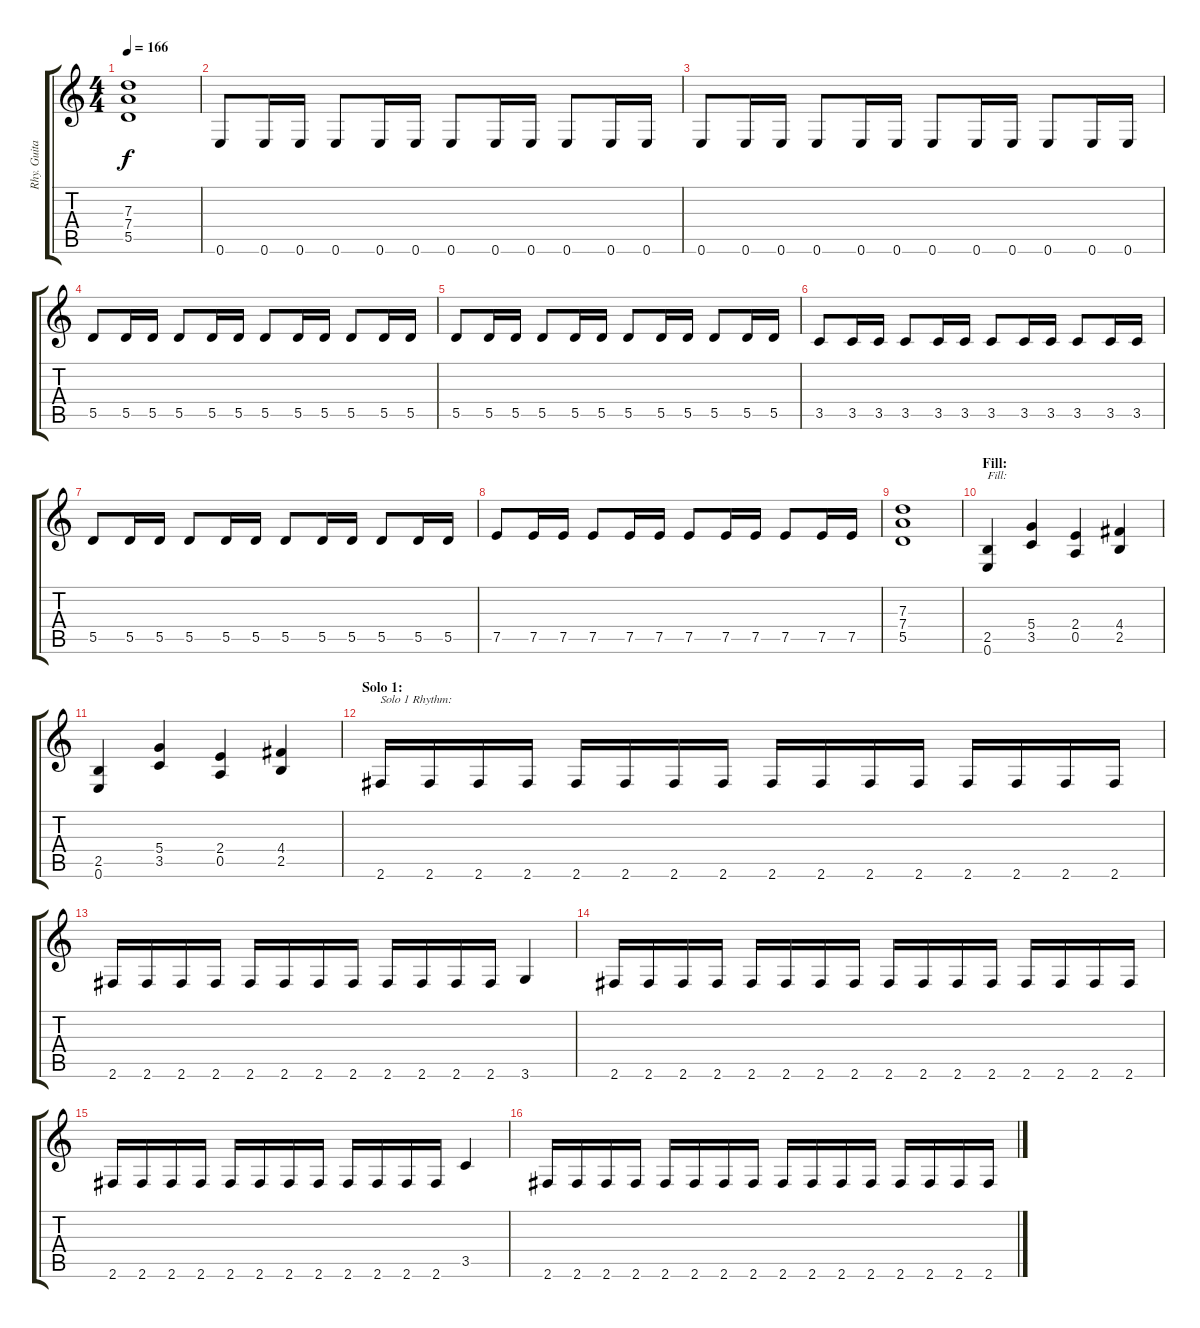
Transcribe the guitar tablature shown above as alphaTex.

\track ("Rhy. Guitar I" "Rhy. Guita") {instrument distortionguitar}
\staff {score tabs}
\tuning (E4 B3 G3 D3 A2 E2) {hide}
\ts (4 4)
\tempo 166
\clef g2
\ks c
(7.3 7.4 5.5).1{dy f} |
0.6.8 0.6.16 0.6.16 0.6.8 0.6.16 0.6.16 0.6.8 0.6.16 0.6.16 0.6.8 0.6.16 0.6.16 |
0.6.8 0.6.16 0.6.16 0.6.8 0.6.16 0.6.16 0.6.8 0.6.16 0.6.16 0.6.8 0.6.16 0.6.16 |
5.5.8 5.5.16 5.5.16 5.5.8 5.5.16 5.5.16 5.5.8 5.5.16 5.5.16 5.5.8 5.5.16 5.5.16 |
5.5.8 5.5.16 5.5.16 5.5.8 5.5.16 5.5.16 5.5.8 5.5.16 5.5.16 5.5.8 5.5.16 5.5.16 |
3.5.8 3.5.16 3.5.16 3.5.8 3.5.16 3.5.16 3.5.8 3.5.16 3.5.16 3.5.8 3.5.16 3.5.16 |
5.5.8 5.5.16 5.5.16 5.5.8 5.5.16 5.5.16 5.5.8 5.5.16 5.5.16 5.5.8 5.5.16 5.5.16 |
7.5.8 7.5.16 7.5.16 7.5.8 7.5.16 7.5.16 7.5.8 7.5.16 7.5.16 7.5.8 7.5.16 7.5.16 |
(7.3 7.4 5.5).1 |
\section ("" "Fill:")
(2.5 0.6).4{txt "Fill:"} (5.4 3.5).4 (2.4 0.5).4 (4.4 2.5).4 |
(2.5 0.6).4 (5.4 3.5).4 (2.4 0.5).4 (4.4 2.5).4 |
\section ("" "Solo 1:")
2.6.16{txt "Solo 1 Rhythm:"} 2.6.16 2.6.16 2.6.16 2.6.16 2.6.16 2.6.16 2.6.16 2.6.16 2.6.16 2.6.16 2.6.16 2.6.16 2.6.16 2.6.16 2.6.16 |
2.6.16 2.6.16 2.6.16 2.6.16 2.6.16 2.6.16 2.6.16 2.6.16 2.6.16 2.6.16 2.6.16 2.6.16 3.6.4 |
2.6.16 2.6.16 2.6.16 2.6.16 2.6.16 2.6.16 2.6.16 2.6.16 2.6.16 2.6.16 2.6.16 2.6.16 2.6.16 2.6.16 2.6.16 2.6.16 |
2.6.16 2.6.16 2.6.16 2.6.16 2.6.16 2.6.16 2.6.16 2.6.16 2.6.16 2.6.16 2.6.16 2.6.16 3.5.4 |
2.6.16 2.6.16 2.6.16 2.6.16 2.6.16 2.6.16 2.6.16 2.6.16 2.6.16 2.6.16 2.6.16 2.6.16 2.6.16 2.6.16 2.6.16 2.6.16
